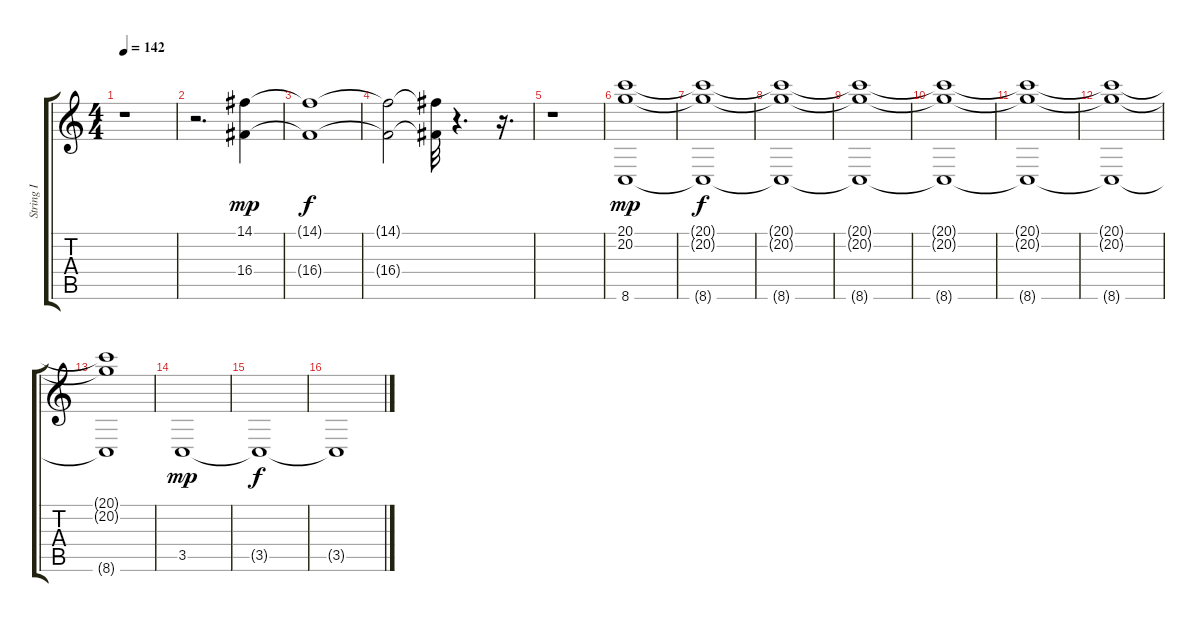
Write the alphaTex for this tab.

\track ("String I" "String I") {instrument pad2warm}
\staff {score tabs}
\tuning (E4 B3 G3 D3 A2 E2) {hide}
\ts (4 4)
\tempo 142
\clef g2
\ks c
r.1{dy f} |
r.2{d} (14.1 16.4).4{dy mp} |
(14.1{t} 16.4{t}).1{dy f} |
(14.1{t} 16.4{t}).2 (14.1{t} 16.4{t}).32 r.4{d} r.16{d} |
r.1 |
(20.1 20.2 8.6).1{dy mp} |
(20.1{t} 20.2{t} 8.6{t}).1{dy f} |
(20.1{t} 20.2{t} 8.6{t}).1 |
(20.1{t} 20.2{t} 8.6{t}).1 |
(20.1{t} 20.2{t} 8.6{t}).1 |
(20.1{t} 20.2{t} 8.6{t}).1 |
(20.1{t} 20.2{t} 8.6{t}).1 |
(20.1{t} 20.2{t} 8.6{t}).1 |
3.5.1{dy mp} |
3.5{t}.1{dy f} |
3.5{t}.1
